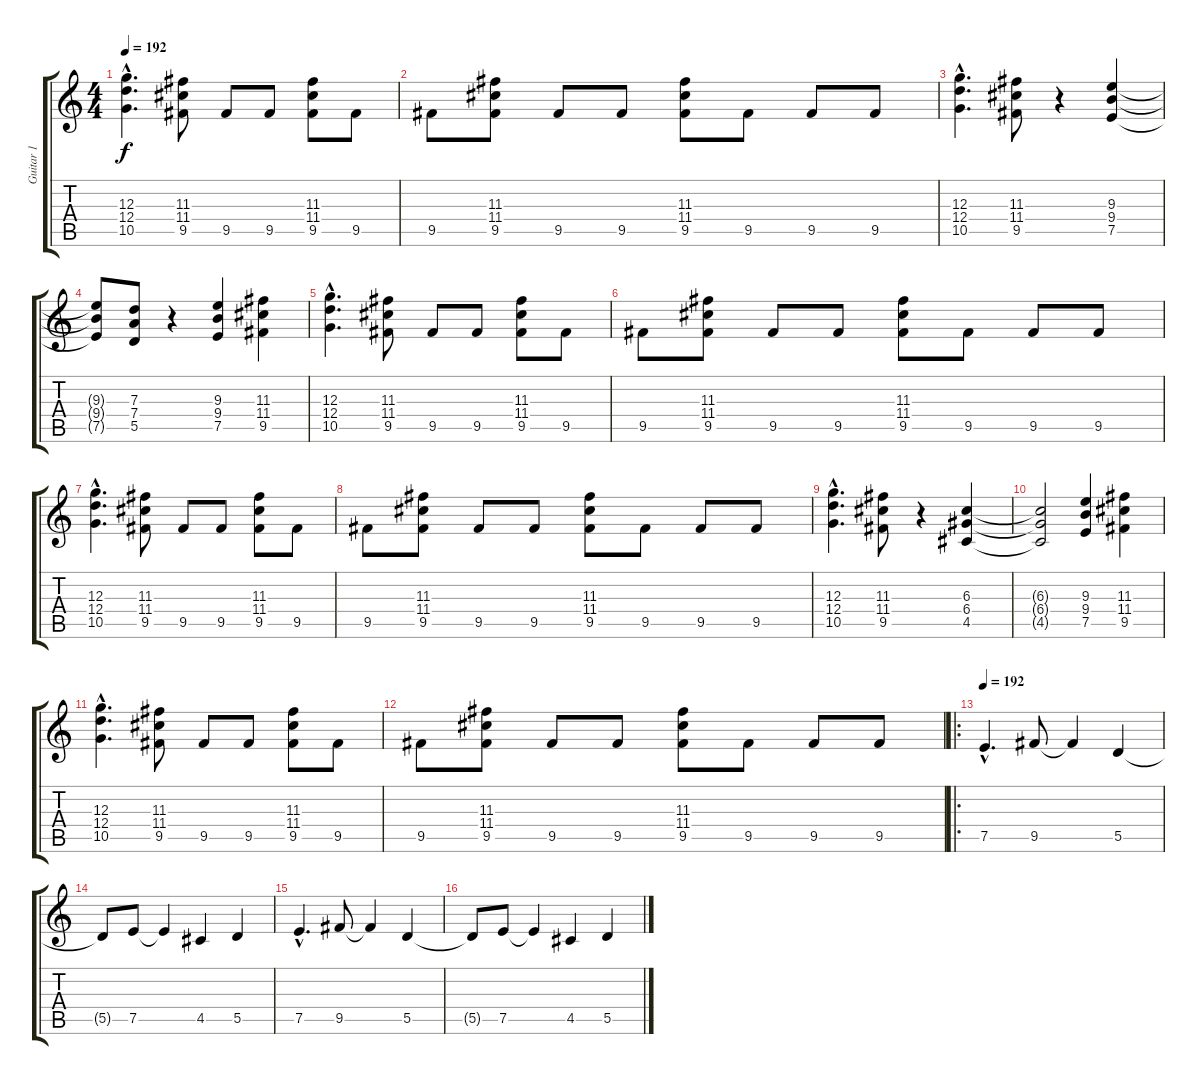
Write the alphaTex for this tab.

\track ("Guitar 1" "Guitar 1") {instrument distortionguitar}
\staff {score tabs}
\tuning (E4 B3 G3 D3 A2 E2) {hide}
\ts (4 4)
\tempo 192
\clef g2
\ks c
(12.3{hac} 12.4{hac} 10.5{hac}).4{d dy f} (11.3 11.4 9.5).8 9.5.8 9.5.8 (11.3 11.4 9.5).8 9.5.8 |
9.5.8 (11.3 11.4 9.5).8 9.5.8 9.5.8 (11.3 11.4 9.5).8 9.5.8 9.5.8 9.5.8 |
(12.3{hac} 12.4{hac} 10.5{hac}).4{d} (11.3 11.4 9.5).8 r.4 (9.3 9.4 7.5).4 |
(9.3{t} 9.4{t} 7.5{t}).8 (7.3 7.4 5.5).8 r.4 (9.3 9.4 7.5).4 (11.3 11.4 9.5).4 |
(12.3{hac} 12.4{hac} 10.5{hac}).4{d} (11.3 11.4 9.5).8 9.5.8 9.5.8 (11.3 11.4 9.5).8 9.5.8 |
9.5.8 (11.3 11.4 9.5).8 9.5.8 9.5.8 (11.3 11.4 9.5).8 9.5.8 9.5.8 9.5.8 |
(12.3{hac} 12.4{hac} 10.5{hac}).4{d} (11.3 11.4 9.5).8 9.5.8 9.5.8 (11.3 11.4 9.5).8 9.5.8 |
9.5.8 (11.3 11.4 9.5).8 9.5.8 9.5.8 (11.3 11.4 9.5).8 9.5.8 9.5.8 9.5.8 |
(12.3{hac} 12.4{hac} 10.5{hac}).4{d} (11.3 11.4 9.5).8 r.4 (6.3 6.4 4.5).4 |
(6.3{t} 6.4{t} 4.5{t}).2 (9.3 9.4 7.5).4 (11.3 11.4 9.5).4 |
(12.3{hac} 12.4{hac} 10.5{hac}).4{d} (11.3 11.4 9.5).8 9.5.8 9.5.8 (11.3 11.4 9.5).8 9.5.8 |
9.5.8 (11.3 11.4 9.5).8 9.5.8 9.5.8 (11.3 11.4 9.5).8 9.5.8 9.5.8 9.5.8 |
\ro
\tempo 192
7.5{hac}.4{d} 9.5.8 9.5{t}.4 5.5.4 |
5.5{t}.8 7.5.8 7.5{t}.4 4.5.4 5.5.4 |
7.5{hac}.4{d} 9.5.8 9.5{t}.4 5.5.4 |
5.5{t}.8 7.5.8 7.5{t}.4 4.5.4 5.5.4
